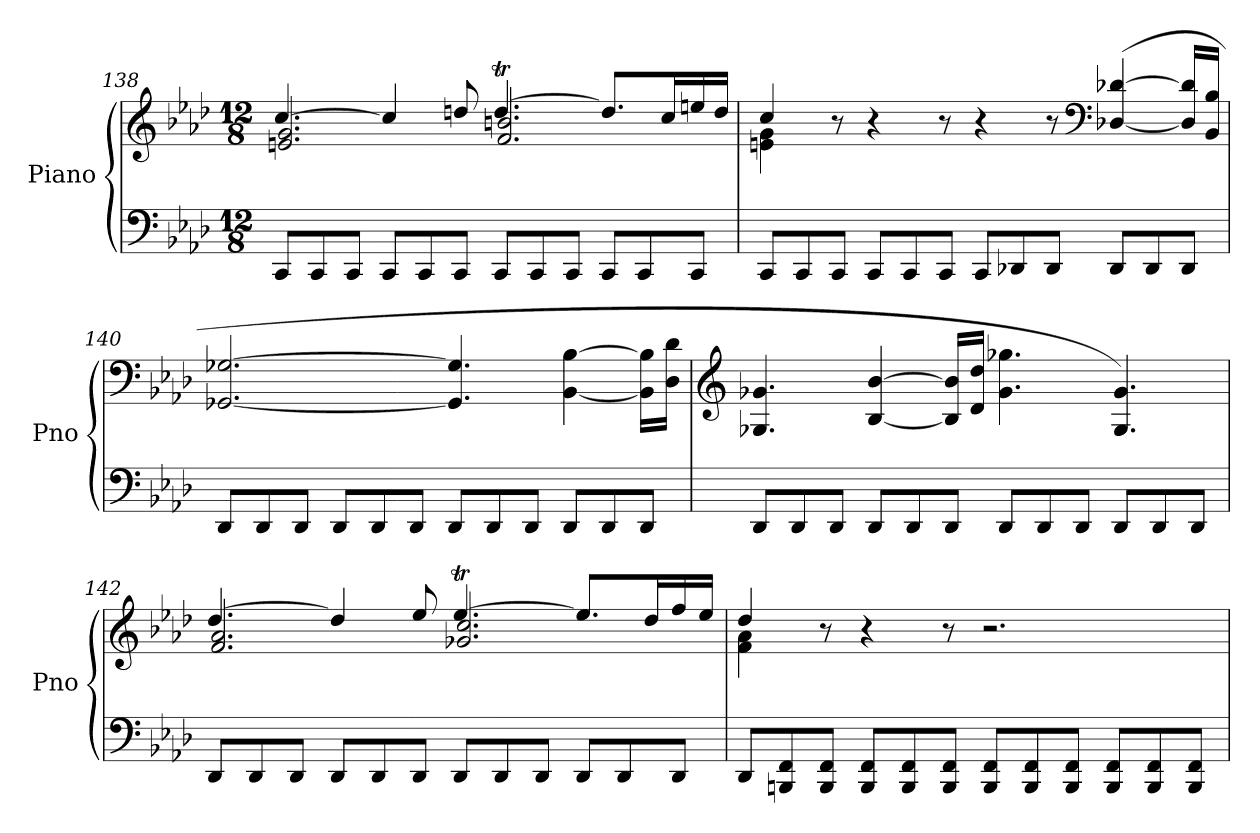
**kern	**kern
*part1	*part1
*staff2	*staff1
*I"Piano	*
*I'Pno	*
*clefF4	*clefG2
*k[b-e-a-d-]	*k[b-e-a-d-]
*A-:	*A-:
*M12/8	*M12/8
=138	=138
*	*^
8CC/L	[4.cc/	2.en/ 2.g/
8CC/	.	.
8CC/J	.	.
8CC/L	4cc/]	.
8CC/	.	.
8CC/J	8ddn/	.
8CC/L	[4.ddt/	2.f/ 2.bn/
8CC/	.	.
8CC/J	.	.
8CC/L	8.dd/L]	.
8CC/	.	.
.	16cc/L	.
8CC/J	16een/	.
.	16dd/JJ	.
=139	=139	=139
8CC/L	4cc/	4en\ 4g\
8CC/	.	.
8CC/J	8r	1ryy
8CC/L	4r	.
8CC/	.	.
8CC/J	8r	.
8CC/L	4r	.
8DD-X/	.	.
8DD-/J	8r	.
*	*clefF4	*
8DD-/L	(>[4D-X/ [4d-X/	.
8DD-/	.	4ryy
8DD-/J	16D-/] 16d-/]LL	.
.	16BB-/ 16B-/JJ	.
*	*v	*v
=140	=140
8DD-/L	[2.GG-X/ [2.G-X/
8DD-/	.
8DD-/J	.
8DD-/L	.
8DD-/	.
8DD-/J	.
8DD-/L	4.GG-/] 4.G-/]
8DD-/	.
8DD-/J	.
8DD-/L	[4BB-\ [4B-\
8DD-/	.
8DD-/J	16BB-\] 16B-\]LL
.	16D-\ 16d-\JJ
=141	=141
*	*clefG2
8DD-/L	4.G-X/ 4.g-X/
8DD-/	.
8DD-/J	.
8DD-/L	[4B-/ [4b-/
8DD-/	.
8DD-/J	16B-/] 16b-/]LL
.	16d-/ 16dd-/JJ
8DD-/L	4.g-\ 4.gg-X\
8DD-/	.
8DD-/J	.
8DD-/L	4.G-/ 4.g-/)
8DD-/	.
8DD-/J	.
=142	=142
*	*^
8DD-/L	[4.dd-/	2.f/ 2.a-/
8DD-/	.	.
8DD-/J	.	.
8DD-/L	4dd-/]	.
8DD-/	.	.
8DD-/J	8ee-/	.
8DD-/L	[4.ee-T/	2.g-X/ 2.cc/
8DD-/	.	.
8DD-/J	.	.
8DD-/L	8.ee-/L]	.
8DD-/	.	.
.	16dd-/L	.
8DD-/J	16ff/	.
.	16ee-/JJ	.
=143	=143	=143
8DD-/L	4dd-/	4f\ 4a-\
8BBBn/ 8FF/	.	.
8BBB/ 8FF/J	8r	1ryy
8BBB/ 8FF/L	4r	.
8BBB/ 8FF/	.	.
8BBB/ 8FF/J	8r	.
8BBB/ 8FF/L	2.r	.
8BBB/ 8FF/	.	.
8BBB/ 8FF/J	.	.
8BBB/ 8FF/L	.	.
8BBB/ 8FF/	.	4ryy
8BBB/ 8FF/J	.	.
*	*v	*v
=	=
*-	*-
